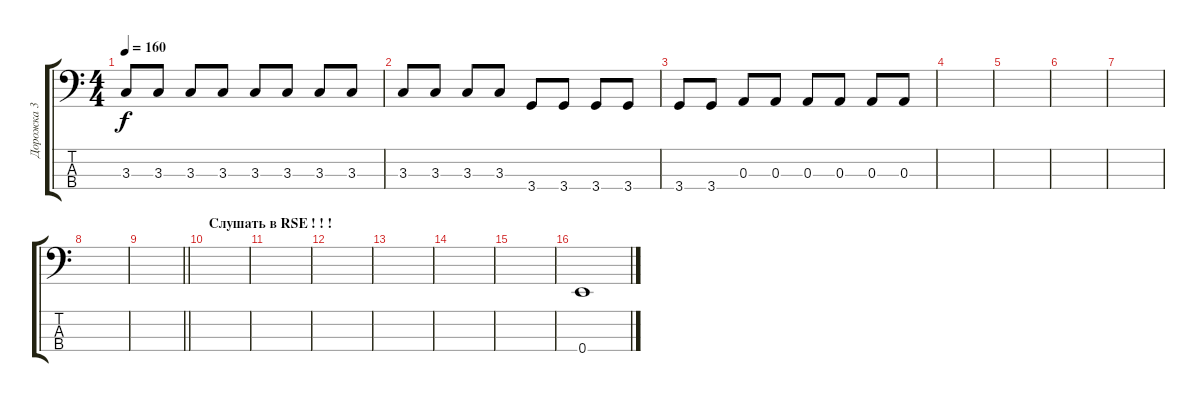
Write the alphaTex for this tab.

\track ("Дорожка 3" "Дорожка 3") {instrument electricbassfinger}
\staff {score tabs}
\tuning (G2 D2 A1 E1) {hide}
\ts (4 4)
\tempo 160
\clef f4
\ks c
3.3.8{dy f} 3.3.8 3.3.8 3.3.8 3.3.8 3.3.8 3.3.8 3.3.8 |
3.3.8 3.3.8 3.3.8 3.3.8 3.4.8 3.4.8 3.4.8 3.4.8 |
3.4.8 3.4.8 0.3.8 0.3.8 0.3.8 0.3.8 0.3.8 0.3.8 |
|
|
|
|
|
\barLineRight lightlight
|
\section ("" "Слушать в RSE ! ! !")
|
|
|
|
|
|
0.4.1{instrument electricbassfinger}
